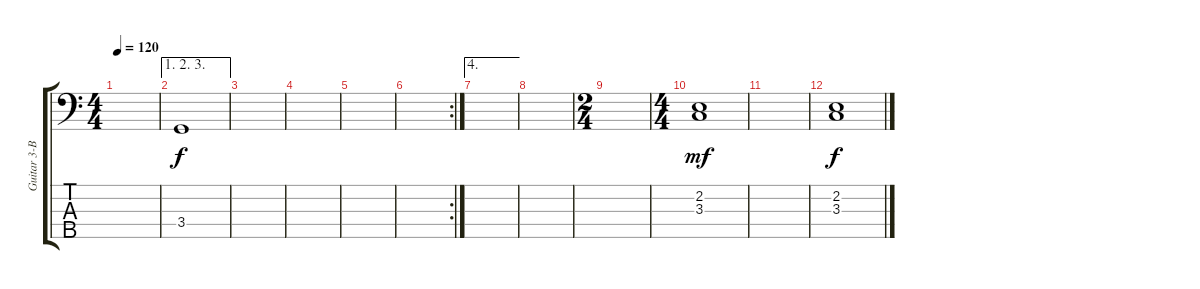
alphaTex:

\track ("Guitar 3-B" "Guitar 3-B") {instrument acousticbass}
\staff {score tabs}
\tuning (G2 D2 A1 E1 B0) {hide}
\ts (4 4)
\tempo 120
\clef f4
\ks c
|
\ae (1 2 3)
3.4.1 |
|
|
|
\rc 2
|
\ae 4
|
|
\ts (2 4)
|
\ts (4 4)
(2.2 3.3).1{dy mf} |
|
(2.2 3.3).1{dy f}
